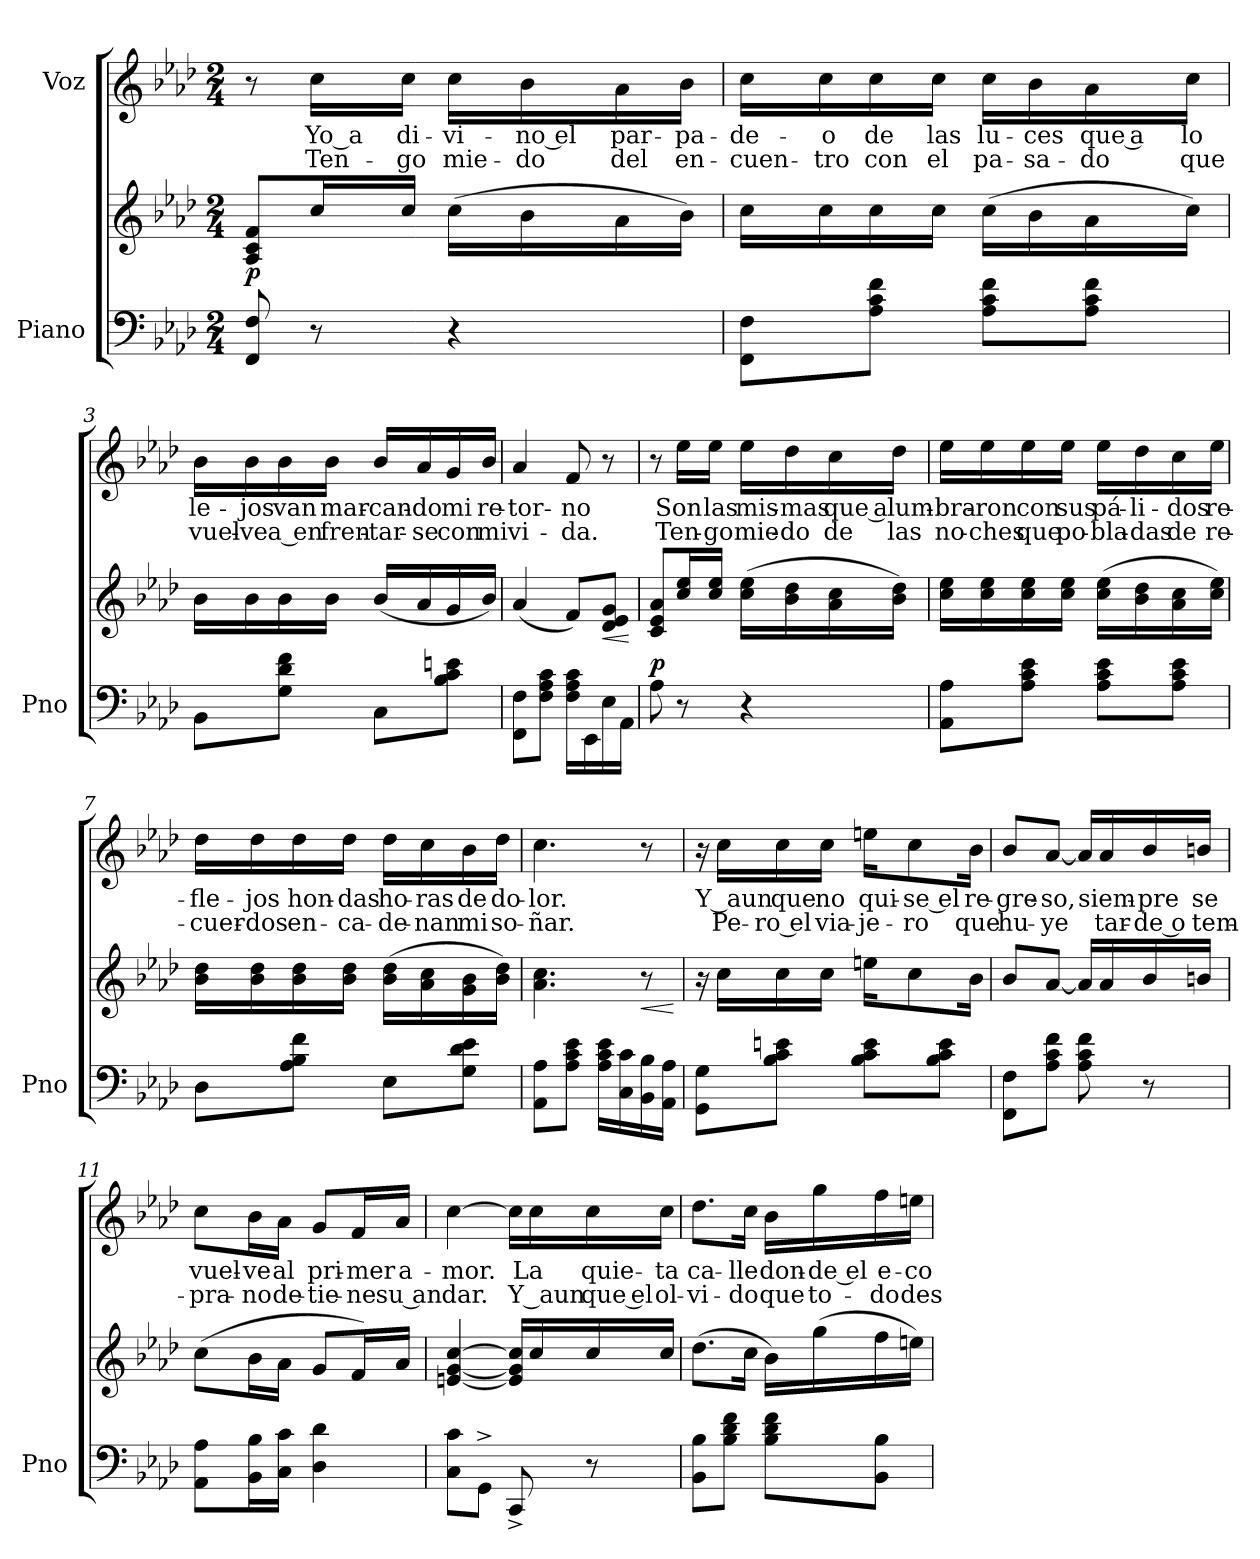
**kern	**kern	**dynam	**kern	**text	**text
*part2	*part2	*part2	*part1	*part1	*part1
*staff3	*staff2	*staff2/3	*staff1	*staff1	*staff1
*I"Piano	*	*	*I"Voz	*	*
*I'Pno	*	*	*	*	*
*clefF4	*clefG2	*	*clefG2	*	*
*k[b-e-a-d-]	*k[b-e-a-d-]	*	*k[b-e-a-d-]	*	*
*M2/4	*M2/4	*	*M2/4	*	*
*MM56	*MM56	*	*MM56	*	*
=1	=1	=1	=1	=1	=1
!	!	!LO:DY:a=2	!	!	!
8FF/ 8F/	8A-/ 8c/ 8f/L	p	8r	.	.
8r	16cc/L	.	16cc\LL	Yo a	Ten-
.	16cc/JJ	.	16cc\JJ	-di-	-go
4r	(16cc\LL	.	16cc\LL	-vi-	mie-
.	16b-\	.	16b-\	no el	-do
.	16a-\	.	16a-\	par-	del
.	16b-\JJ)	.	16b-\JJ	-pa-	en-
=2	=2	=2	=2	=2	=2
8FF\ 8F\L	16cc\LL	.	16cc\LL	-de-	-cuen-
.	16cc\	.	16cc\	-o	-tro
8A-\ 8c\ 8f\J	16cc\	.	16cc\	de	con
.	16cc\JJ	.	16cc\JJ	las	el
8A-\ 8c\ 8f\L	(16cc\LL	.	16cc\LL	lu-	pa-
.	16b-\	.	16b-\	-ces	-sa-
8A-\ 8c\ 8f\J	16a-\	.	16a-\	que a	-do
.	16cc\JJ)	.	16cc\JJ	lo	que
=3	=3	=3	=3	=3	=3
8BB-\L	16b-\LL	.	16b-\LL	le-	vuel-
.	16b-\	.	16b-\	-jos	-ve
8G\ 8d-\ 8f\J	16b-\	.	16b-\	van	a en
.	16b-\JJ	.	16b-\JJ	mar-	-fren-
8C\L	(16b-/LL	.	16b-/LL	-can-	-tar-
.	16a-/	.	16a-/	-do	-se
8B-\ 8c\ 8en\J	16g/	.	16g/	mi	con
.	16b-/JJ)	.	16b-/JJ	re-	mi
!!LO:LB:g=z
=4	=4	=4	=4	=4	=4
8FF\ 8F\L	(4a-/	.	4a-/	-tor-	vi-
8F\ 8A-\ 8c\J	.	.	.	.	.
16F\ 16A-\ 16c\LL	8f/L)	.	8f/	-no	-da.
16EE-\	.	.	.	.	.
!	!	!LO:HP:b	!	!	!
16E-\	8d-/ 8e-/ 8g/J	<	8r	.	.
16AA-\JJ	.	.	.	.	.
.	.	[	.	.	.
=5	=5	=5	=5	=5	=5
!	!	!LO:DY:a=2	!	!	!
8A-\	8c/ 8e-/ 8a-/L	p	8r	.	.
8r	16cc/ 16ee-/L	.	16ee-\LL	Son	Ten-
.	16cc/ 16ee-/JJ	.	16ee-\JJ	las	-go
4r	(16cc\ 16ee-\LL	.	16ee-\LL	mis-	mie-
.	16b-\ 16dd-\	.	16dd-\	-mas	-do
.	16a-\ 16cc\	.	16cc\	que a	de
.	16b-\ 16dd-\JJ)	.	16dd-\JJ	-lum-	las
=6	=6	=6	=6	=6	=6
8AA-\ 8A-\L	16cc\ 16ee-\LL	.	16ee-\LL	-bra-	no-
.	16cc\ 16ee-\	.	16ee-\	-ron	-ches
8A-\ 8c\ 8e-\J	16cc\ 16ee-\	.	16ee-\	con	que
.	16cc\ 16ee-\JJ	.	16ee-\JJ	sus	po-
8A-\ 8c\ 8e-\L	(16cc\ 16ee-\LL	.	16ee-\LL	pá-	-bla-
.	16b-\ 16dd-\	.	16dd-\	-li-	-das
8A-\ 8c\ 8e-\J	16a-\ 16cc\	.	16cc\	-dos	de
.	16cc\ 16ee-\JJ)	.	16ee-\JJ	re-	re-
=7	=7	=7	=7	=7	=7
8D-\L	16b-\ 16dd-\LL	.	16dd-\LL	-fle-	-cuer-
.	16b-\ 16dd-\	.	16dd-\	-jos	-dos
8A-\ 8B-\ 8f\J	16b-\ 16dd-\	.	16dd-\	hon-	en-
.	16b-\ 16dd-\JJ	.	16dd-\JJ	-das	-ca-
8E-\L	(16b-\ 16dd-\LL	.	16dd-\LL	ho-	-de-
.	16a-\ 16cc\	.	16cc\	-ras	-nan
8G\ 8d-\ 8e-\J	16g\ 16b-\	.	16b-\	de	mi
.	16b-\ 16dd-\JJ)	.	16dd-\JJ	do-	so-
!!LO:LB:g=z
=8	=8	=8	=8	=8	=8
8AA-\ 8A-\L	4.a-\ 4.cc\	.	4.cc\	-lor.	-ñar.
8A-\ 8c\ 8e-\J	.	.	.	.	.
16A-\ 16c\ 16e-\LL	.	.	.	.	.
16C\ 16c\	.	.	.	.	.
!	!	!LO:HP:b	!	!	!
16BB-\ 16B-\	8r	<	8r	.	.
16AA-\ 16A-\JJ	.	.	.	.	.
.	.	[	.	.	.
=9	=9	=9	=9	=9	=9
8GG\ 8G\L	16r	.	16r	.	.
.	16cc\LL	.	16cc\LL	Y aun	Pe-
8B-\ 8c\ 8en\J	16cc\	.	16cc\	-que	ro el
.	16cc\JJ	.	16cc\JJ	no	via-
8B-\ 8c\ 8e\L	16een\KL	.	16een\KL	qui-	-je-
.	8cc\	.	8cc\	se el	-ro
8B-\ 8c\ 8e\J	.	.	.	.	.
.	16b-\Jk	.	16b-\Jk	re-	que
=10	=10	=10	=10	=10	=10
8FF\ 8F\L	8b-/L	.	8b-/L	-gre-	hu-
8A-\ 8c\ 8f\J	[8a-/J	.	[8a-/J	-so,	-ye
8A-\ 8c\ 8f\	16a-/LL]	.	16a-/LL]	.	.
.	16a-/	.	16a-/	siem-	tar-
8r	16b-/	.	16b-/	-pre	de o
.	16bn/JJ	.	16bn/JJ	se	tem-
=11	=11	=11	=11	=11	=11
8AA-\ 8A-\L	(8cc\L	.	8cc\L	vuel-	-pra-
16BB-\ 16B-\L	16b-\L	.	16b-\L	-ve	-no
16C\ 16c\JJ	16a-\JJ	.	16a-\JJ	al	de-
4D-\ 4d-\	8g/L	.	8g/L	pri-	-tie-
.	16f/L)	.	16f/L	-mer	-ne
.	16a-/JJ	.	16a-/JJ	a-	su an
!!LO:LB:g=z
=12	=12	=12	=12	=12	=12
8C\ 8c\L	[4en/ [4g/ [4cc/	.	[4cc\	-mor.	-dar.
8GG^\J	.	.	.	.	.
8CC^/	16e/] 16g/] 16cc/]LL	.	16cc\LL]	.	.
.	16cc/	.	16cc\	La	Y aun
8r	16cc/	.	16cc\	quie-	que el
.	16cc/JJ	.	16cc\JJ	-ta	ol-
=13	=13	=13	=13	=13	=13
8BB-\ 8B-\L	(8.dd-\L	.	8.dd-\L	ca-	-vi-
8B-\ 8d-\ 8f\J	.	.	.	.	.
.	16cc\Jk	.	16cc\Jk	-lle	-do
8B-\ 8d-\ 8f\L	16b-\LL)	.	16b-\LL	don-	que
.	(16gg\	.	16gg\	de el	to-
8BB-\ 8B-\J	16ff\	.	16ff\	e-	-do
.	16een\JJ)	.	16een\JJ	-co	des-
=	=	=	=	=	=
*-	*-	*-	*-	*-	*-
